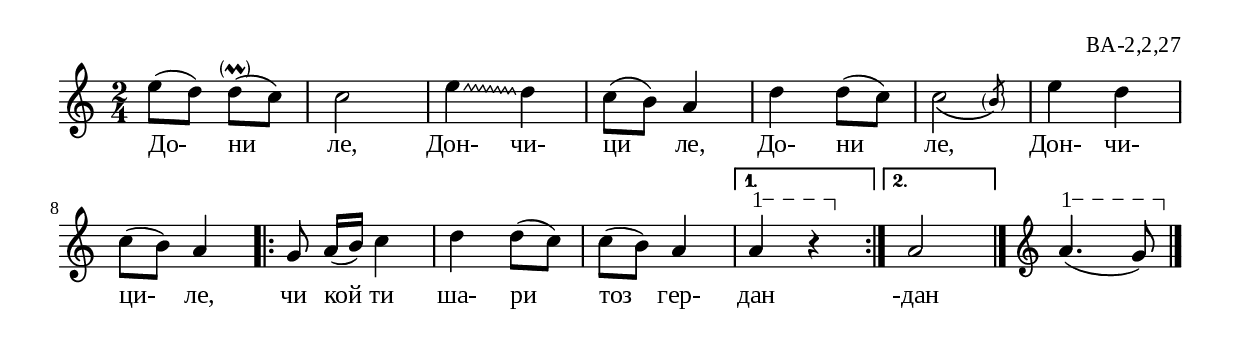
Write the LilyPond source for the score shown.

%{
BA_2_2_27
%}

\include "td-preamble.ly"

\score {
\relative c'' {
%% \tempo 4 = 152
  \time 2/4
\phrasingSlurDown  
\parS  
e8( d) d-\parenthesize\prall( c) | c2 | 
\gliss
\noteFi e4\glissando d | c8( b) a4 | d4 d8( c) | 
\parG
\afterGrace c2\( { \stdB \parenthesize b8\) \stdE } | 
e4 d | 
\break
c8( b) a4  
 \bar "|:" 
 \varA  
 \repeat volta 2 { g8 a16([ b]) c4 | d4 d8( c) | c8( b) a4 }
 \alternative { 
{ a4\startTextSpan r4\stopTextSpan } { a2 } }
 \bar "|."
\endm
 a4.\startTextSpan( g8\stopTextSpan) 
 \bar "|."
}
\addlyrics { До- ни ле, Дон- чи- ци ле, До- ни ле, Дон- чи- ци- ле, чи кой ти ша- ри тоз гер- дан -дан  }
%
\layout {
  indent = #0
  line-width = 190\mm
  ragged-right=##f
}
%
\midi { 
	\context {
		\Score
		tempoWholesPerMinute = #(ly:make-moment 152 4)
		}
	}
}
%
\header{
  opus = "ВА-2,2,27"
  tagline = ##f
}


